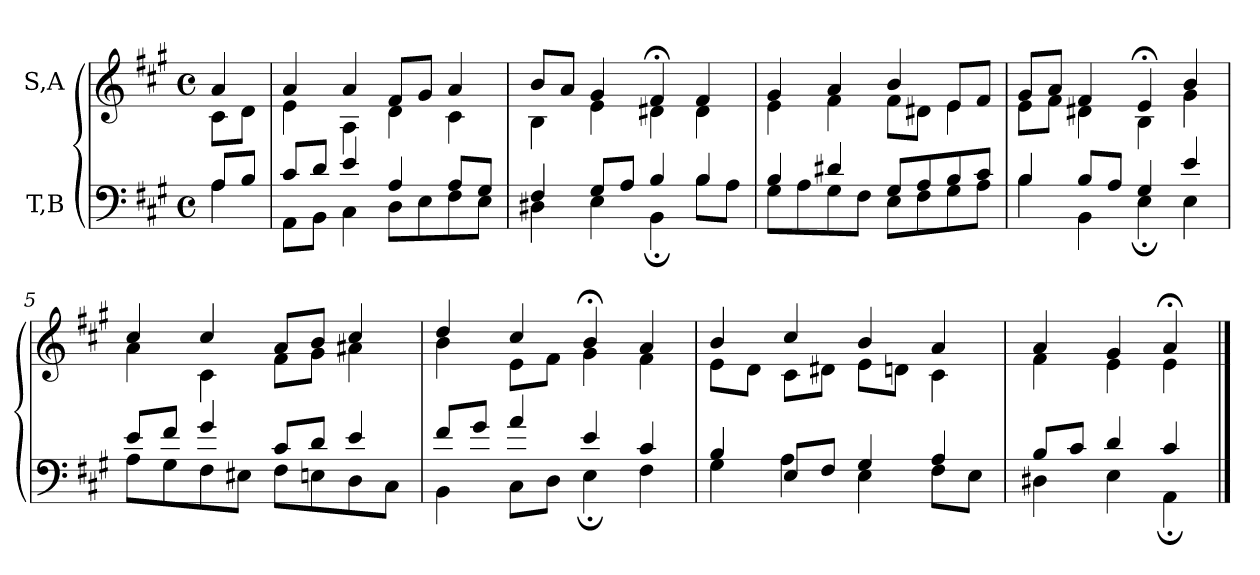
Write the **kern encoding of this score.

**kern	**kern
*part2	*part1
*staff2	*staff1
*I"T,B	*I"S,A
*clefF4	*clefG2
*k[f#c#g#]	*k[f#c#g#]
*M4/4	*M4/4
*met(c)	*met(c)
=	=
*^	*^
8AL	4A	4a	8c#L
8BJ	.	.	8dJ
=1	=1	=1	=1
8c#L	8AAL	4a	4e
8dJ	8BBJ	.	.
4e	4C#	4a	4A
4A	8DL	8f#L	4d
.	8E	8g#J	.
8AL	8F#	4a	4c#
8G#J	8EJ	.	.
=2	=2	=2	=2
4F#	4D#X	8bL	4B
.	.	8aJ	.
8G#L	4E	4g#	4e
8AJ	.	.	.
4B	4BB;	4f#;<	4d#X
4B	8BL	4f#	4d#
.	8AJ	.	.
=3	=3	=3	=3
4B	8G#L	4g#	4e
.	8A	.	.
4d#X	8G#	4a	4f#
.	8F#J	.	.
8G#L	8EL	4b	8f#L
8A	8F#	.	8d#XJ
8B	8G#	8eL	4e
8c#J	8AJ	8f#J	.
=4	=4	=4	=4
4B	4B	8g#L	8eL
.	.	8aJ	8f#J
8BL	4BB	4f#	4d#X
8AJ	.	.	.
4G#	4E;	4e;<	4B
4e	4E	4b	4g#
=5	=5	=5	=5
8eL	8AL	4cc#	4a
8f#J	8G#	.	.
4g#	8F#	4cc#	4c#
.	8E#XJ	.	.
8c#L	8F#L	8aL	8f#L
8dJ	8En	8bJ	8g#J
4e	8D	4cc#	4a#X
.	8C#J	.	.
=6	=6	=6	=6
8f#L	4BB	4dd	4b
8g#J	.	.	.
4a	8C#L	4cc#	8eL
.	8DJ	.	8f#J
4e	4E;	4b;<	4g#
4c#	4F#	4a	4f#
=7	=7	=7	=7
4B	4G#	4b	8eL
.	.	.	8dJ
8EL	4A	4cc#	8c#L
8F#J	.	.	8d#XJ
4G#	4E	4b	8eL
.	.	.	8dnJ
4A	8F#L	4a	4c#
.	8EJ	.	.
=8	=8	=8	=8
8BL	4D#X	4a	4f#
8c#J	.	.	.
4d	4E	4g#	4e
4c#	4AA;	4a;<	4e
*v	*v	*	*
*	*v	*v
==	==
*-	*-
